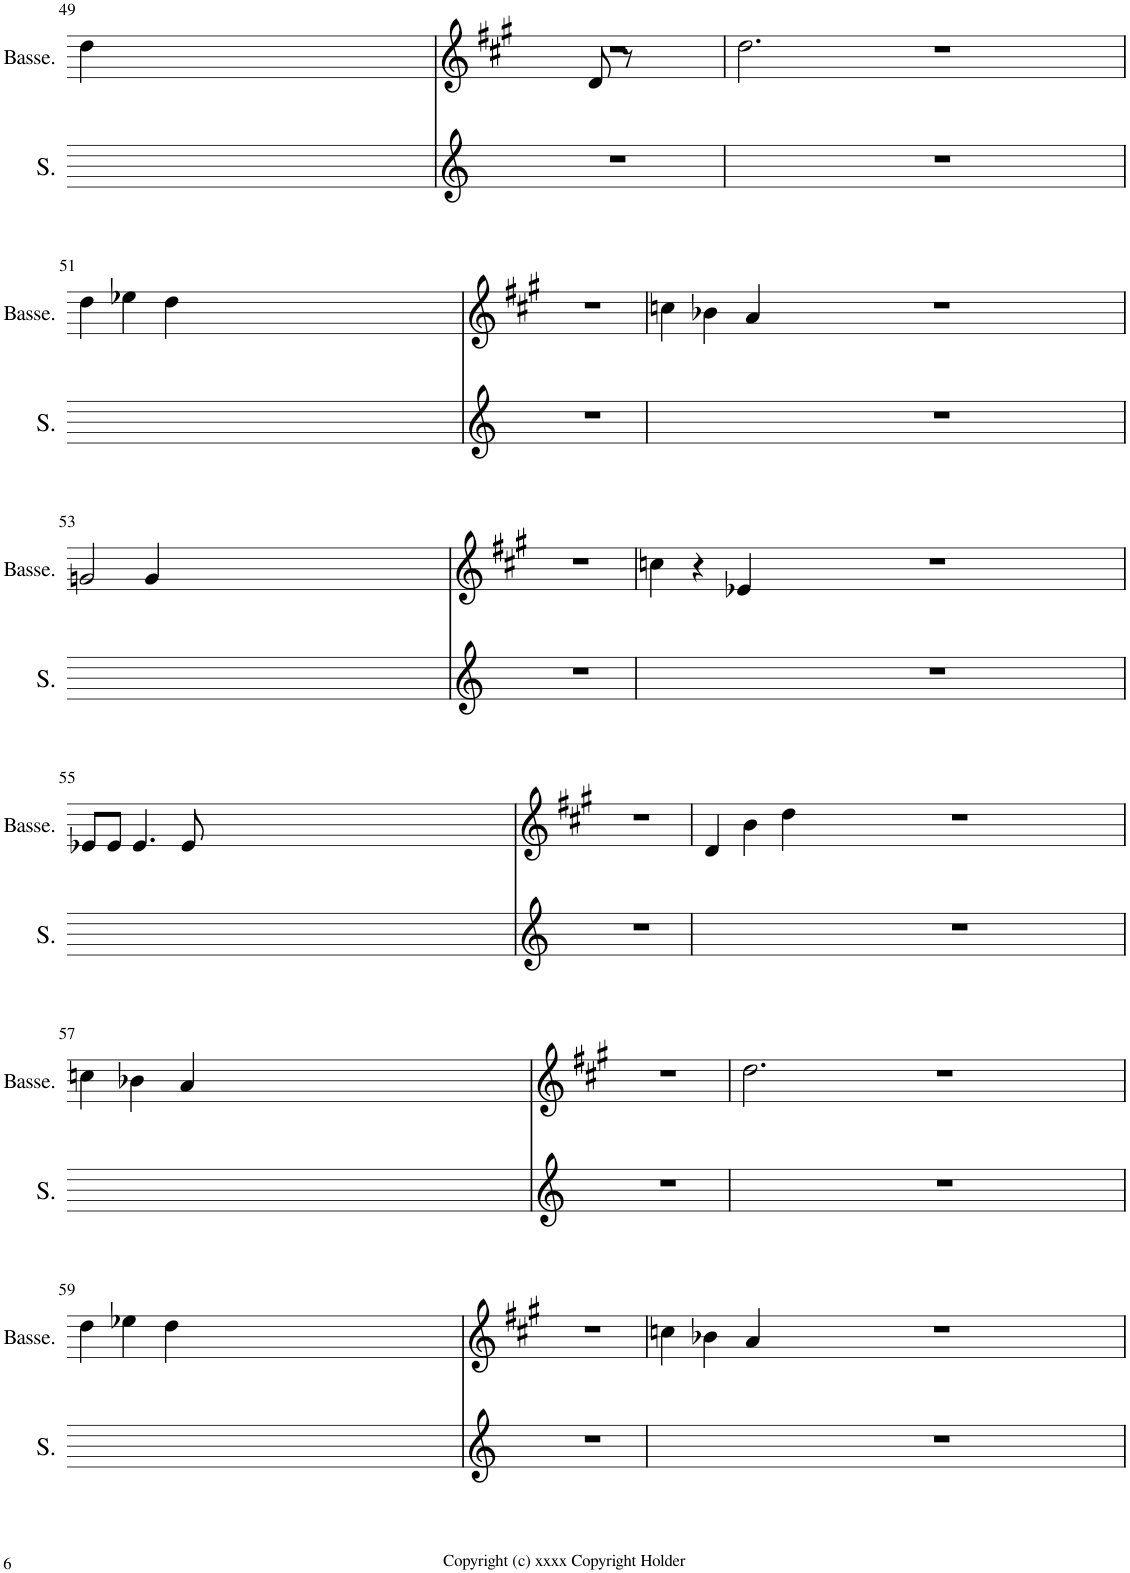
**kern	**kern
*part2	*part1
*staff2	*staff1
*I"Soprano	*I"Basse
*I'S.	*I'Basse.
!!LO:PB:g=z
*clefG2	*clefG2
*	*Trd1c2
*k[]	*k[f#c#g#]
*M3/4	*M3/4
=49	=49
2.r	4dd\
.	1.ryy
0ryy	.
.	2.r
.	8d/
.	8r
=50	=50
2.r	2.dd\
0ryy	1.ryy
.	2.r
4ryy	.
!!LO:LB:g=z
=51	=51
2.r	4dd\
.	4ee-X\
.	4dd\
0ryy	1.ryy
.	2.r
4ryy	.
=52	=52
2.r	4ccn\
.	4b-X\
.	4a/
0ryy	1.ryy
.	2.r
4ryy	.
!!LO:LB:g=z
=53	=53
2.r	2gn/
.	4g/
0ryy	1.ryy
.	2.r
4ryy	.
=54	=54
2.r	4ccn\
.	4r
.	4e-X/
0ryy	1.ryy
.	2.r
4ryy	.
!!LO:LB:g=z
=55	=55
2.r	8e-X/L
.	8e-/J
.	4.e-/
.	8e-/
0ryy	1.ryy
.	2.r
4ryy	.
=56	=56
2.r	4d/
.	4b\
.	4dd\
0ryy	1.ryy
.	2.r
4ryy	.
!!LO:LB:g=z
=57	=57
2.r	4ccn\
.	4b-X\
.	4a/
0ryy	1.ryy
.	2.r
4ryy	.
=58	=58
2.r	2.dd\
0ryy	1.ryy
.	2.r
4ryy	.
!!LO:LB:g=z
=59	=59
2.r	4dd\
.	4ee-X\
.	4dd\
0ryy	1.ryy
.	2.r
4ryy	.
=60	=60
2.r	4ccn\
.	4b-X\
.	4a/
0ryy	1.ryy
.	2.r
4ryy	.
=	=
*-	*-
